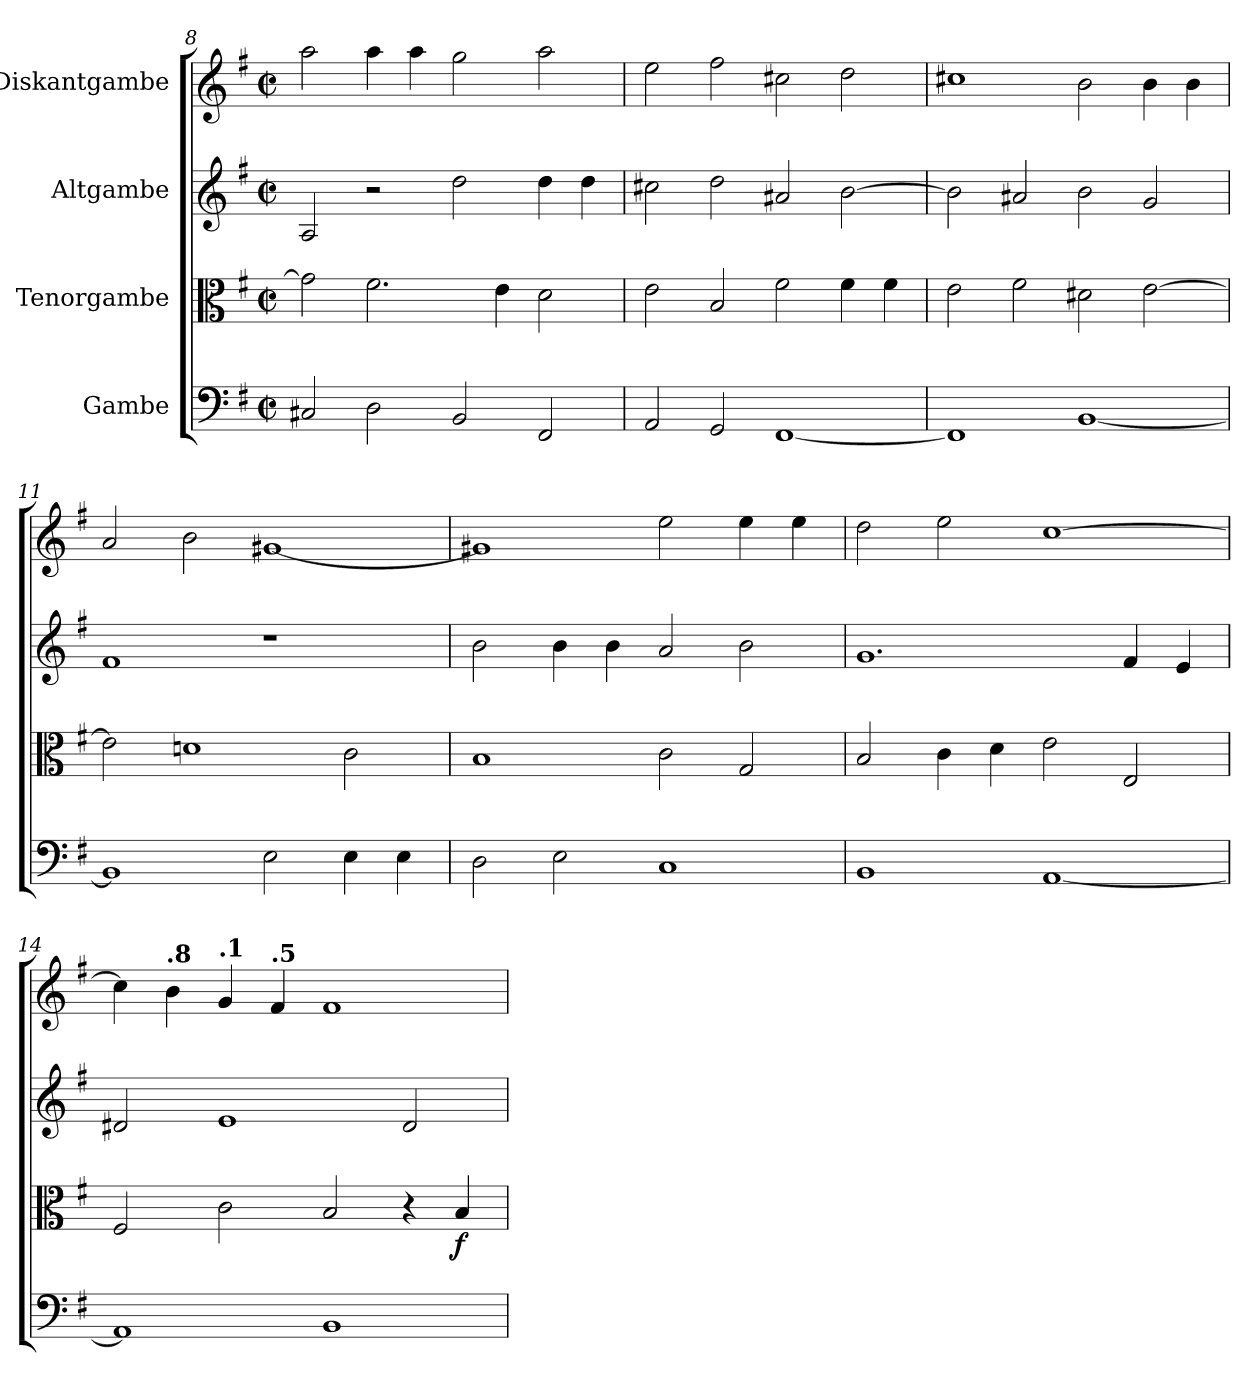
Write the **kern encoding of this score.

**kern	**kern	**dynam	**kern	**kern
*part4	*part3	*part3	*part2	*part1
*staff4	*staff3	*staff3	*staff2	*staff1
*I"Gambe	*I"Tenorgambe	*	*I"Altgambe	*I"Diskantgambe
*clefF4	*clefC3	*	*clefG2	*clefG2
*k[f#]	*k[f#]	*	*k[f#]	*k[f#]
*M4/2	*M4/2	*	*M4/2	*M4/2
*met(c|)	*met(c|)	*	*met(c|)	*met(c|)
=8	=8	=8	=8	=8
2C#X/	2g\]	.	2A/	2aa\
2D\	2.f#\	.	2r	4aa\
.	.	.	.	4aa\
2BB/	.	.	2dd\	2gg\
.	4e\	.	.	.
2FF#/	2d\	.	4dd\	2aa\
.	.	.	4dd\	.
=9	=9	=9	=9	=9
2AA/	2e\	.	2cc#X\	2ee\
2GG/	2B/	.	2dd\	2ff#\
[1FF#	2f#\	.	2a#X/	2cc#X\
.	4f#\	.	[2b\	2dd\
.	4f#\	.	.	.
=10	=10	=10	=10	=10
1FF#]	2e\	.	2b\]	1cc#X
.	2f#\	.	2a#X/	.
[1BB	2d#X\	.	2b\	2b\
.	[2e\	.	2g/	4b\
.	.	.	.	4b\
=11	=11	=11	=11	=11
1BB]	2e\]	.	1f#	2a/
.	1dn	.	.	2b\
2E\	.	.	1r	[1g#X
4E\	2c\	.	.	.
4E\	.	.	.	.
!!LO:LB:g=z
=12	=12	=12	=12	=12
2D\	1B	.	2b\	1g#X]
2E\	.	.	4b\	.
.	.	.	4b\	.
1C	2c\	.	2a/	2ee\
.	2G/	.	2b\	4ee\
.	.	.	.	4ee\
=13	=13	=13	=13	=13
1BB	2B/	.	1.g	2dd\
.	4c\	.	.	2ee\
.	4d\	.	.	.
[1AA	2e\	.	.	[1cc
.	2E/	.	4f#/	.
.	.	.	4e/	.
=14	=14	=14	=14	=14
*	*	*	*	*MM112
*	*	*	*	*^
1AA]	2F#/	.	2d#X/	4cc\]	1..ryy
*	*	*	*	*MM110	*
!	!	!	!	!LO:TX:a:B:t=.8	!
.	.	.	.	4b\	.
*	*	*	*	*MM110	*
!	!	!	!	!LO:TX:a:B:t=.1	!
.	2c\	.	1e	4g/	.
*	*	*	*	*MM106	*
!	!	!	!	!LO:TX:a:B:t=.5	!
.	.	.	.	4f#/	.
*	*	*	*	*MM102	*
1BB	2B/	.	.	1f#	.
.	4r	.	2d#/	.	.
*	*	*	*	*MM112	*
!	!	!LO:DY:b	!	!	!
.	4B/	f	.	.	4ryy
*	*	*	*	*v	*v
=	=	=	=	=
*-	*-	*-	*-	*-
